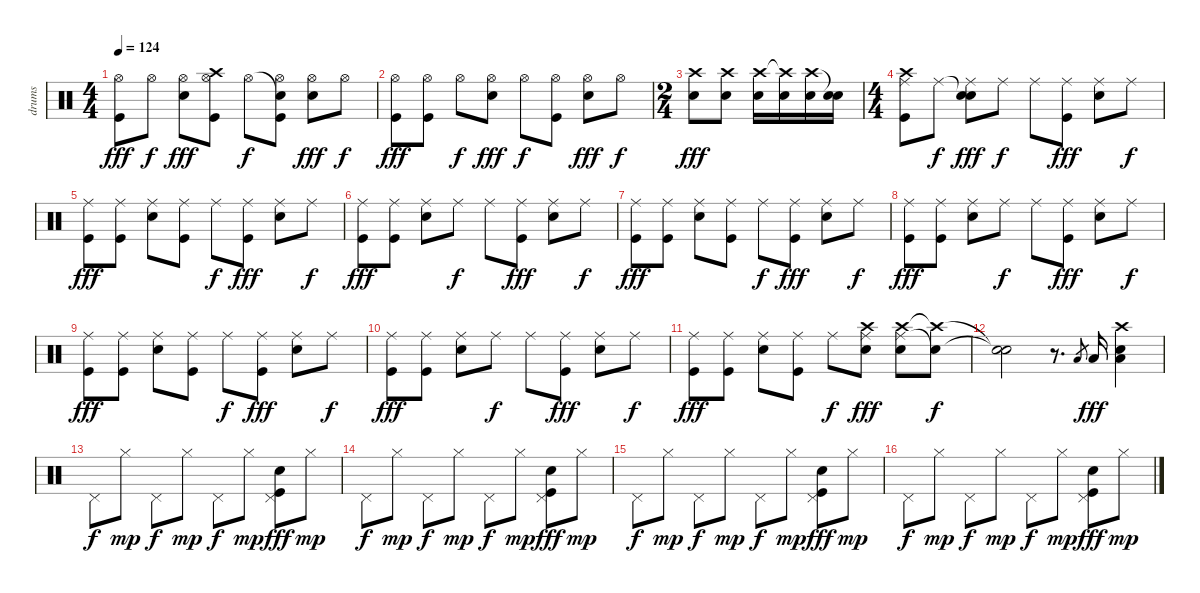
\track ("drums" "drums") {instrument percussion}
\staff {score}
\articulation defaults
\ts (4 4)
\tempo 124
\clef neutral
\ks c
("Hi-Hat (open)" "Kick (hit)").8{dy fff} "Hi-Hat (open)".8{dy f} ("Hi-Hat (open)" "Snare (hit) 2").8{dy fff} ("Crash high (hit)" "Hi-Hat (open)" "Kick (hit)").8 "Hi-Hat (open)".8{dy f} ("Snare (hit)"{t} "Hi-Hat (open)" "Kick (hit)").8 ("Hi-Hat (open)" "Snare (hit) 2").8{dy fff} "Hi-Hat (open)".8{dy f} |
("Hi-Hat (open)" "Kick (hit)").8{dy fff} ("Hi-Hat (open)" "Kick (hit)").8 "Hi-Hat (open)".8{dy f} ("Hi-Hat (open)" "Snare (hit) 2").8{dy fff} "Hi-Hat (open)".8{dy f} ("Hi-Hat (open)" "Kick (hit)").8 ("Hi-Hat (open)" "Snare (hit) 2").8{dy fff} "Hi-Hat (open)".8{dy f} |
\ts (2 4)
("Crash high (hit)" "Snare (hit) 2").8{dy fff} ("Crash high (hit)" "Snare (hit) 2").8 ("Crash high (hit)" "Snare (hit) 2").16 ("Crash high (hit)"{t} "Snare (hit) 2").16 ("Crash high (hit)" "Snare (hit) 2").16 ("Snare (hit)"{t} "Snare (hit) 2").16 |
\ts (4 4)
("Crash high (hit)" "Ride (middle)" "Kick (hit)").8 "Ride (middle)".8{dy f} ("Snare (hit)"{t} "Ride (middle)" "Snare (hit) 2").8{dy fff} "Ride (middle)".8{dy f} "Ride (middle)".8 ("Ride (middle)" "Kick (hit)").8{dy fff} ("Ride (middle)" "Snare (hit) 2").8 "Ride (middle)".8{dy f} |
("Ride (middle)" "Kick (hit)").8{dy fff} ("Ride (middle)" "Kick (hit)").8 ("Ride (middle)" "Snare (hit) 2").8 ("Ride (middle)" "Kick (hit)").8 "Ride (middle)".8{dy f} ("Ride (middle)" "Kick (hit)").8{dy fff} ("Ride (middle)" "Snare (hit) 2").8 "Ride (middle)".8{dy f} |
("Ride (middle)" "Kick (hit)").8{dy fff} ("Ride (middle)" "Kick (hit)").8 ("Ride (middle)" "Snare (hit) 2").8 "Ride (middle)".8{dy f} "Ride (middle)".8 ("Ride (middle)" "Kick (hit)").8{dy fff} ("Ride (middle)" "Snare (hit) 2").8 "Ride (middle)".8{dy f} |
("Ride (middle)" "Kick (hit)").8{dy fff} ("Ride (middle)" "Kick (hit)").8 ("Ride (middle)" "Snare (hit) 2").8 ("Ride (middle)" "Kick (hit)").8 "Ride (middle)".8{dy f} ("Ride (middle)" "Kick (hit)").8{dy fff} ("Ride (middle)" "Snare (hit) 2").8 "Ride (middle)".8{dy f} |
("Ride (middle)" "Kick (hit)").8{dy fff} ("Ride (middle)" "Kick (hit)").8 ("Ride (middle)" "Snare (hit) 2").8 "Ride (middle)".8{dy f} "Ride (middle)".8 ("Ride (middle)" "Kick (hit)").8{dy fff} ("Ride (middle)" "Snare (hit) 2").8 "Ride (middle)".8{dy f} |
("Ride (middle)" "Kick (hit)").8{dy fff} ("Ride (middle)" "Kick (hit)").8 ("Ride (middle)" "Snare (hit) 2").8 ("Ride (middle)" "Kick (hit)").8 "Ride (middle)".8{dy f} ("Ride (middle)" "Kick (hit)").8{dy fff} ("Ride (middle)" "Snare (hit) 2").8 "Ride (middle)".8{dy f} |
("Ride (middle)" "Kick (hit)").8{dy fff} ("Ride (middle)" "Kick (hit)").8 ("Ride (middle)" "Snare (hit) 2").8 "Ride (middle)".8{dy f} "Ride (middle)".8 ("Ride (middle)" "Kick (hit)").8{dy fff} ("Ride (middle)" "Snare (hit) 2").8 "Ride (middle)".8{dy f} |
("Ride (middle)" "Kick (hit)").8{dy fff} ("Ride (middle)" "Kick (hit)").8 ("Ride (middle)" "Snare (hit) 2").8 ("Ride (middle)" "Kick (hit)").8 "Ride (middle)".8{dy f} ("Crash high (hit)" "Ride (middle)" "Snare (hit) 2").8{dy fff} ("Crash high (hit)" "Ride (middle)" "Snare (hit) 2").8 ("Crash high (hit)"{t} "Snare (hit) 2"{t}).8{dy f} |
("Snare (hit)"{t} "Snare (hit)"{t}).2 r.8{d} "Low Tom (hit)".8{gr} "Low Tom (hit)".16{dy fff} ("Snare (hit) 2" "Low Tom (hit)" "Crash high (hit)").4 |
"Pedal Hi-Hat (hit)".8{dy f} "Hi-Hat (closed)".8{dy mp} "Pedal Hi-Hat (hit)".8{dy f} "Hi-Hat (closed)".8{dy mp} "Pedal Hi-Hat (hit)".8{dy f} "Hi-Hat (closed)".8{dy mp} ("Pedal Hi-Hat (hit)" "Snare (hit) 2" "Kick (hit)").8{dy fff} "Hi-Hat (closed)".8{dy mp} |
"Pedal Hi-Hat (hit)".8{dy f} "Hi-Hat (closed)".8{dy mp} "Pedal Hi-Hat (hit)".8{dy f} "Hi-Hat (closed)".8{dy mp} "Pedal Hi-Hat (hit)".8{dy f} "Hi-Hat (closed)".8{dy mp} ("Pedal Hi-Hat (hit)" "Snare (hit) 2" "Kick (hit)").8{dy fff} "Hi-Hat (closed)".8{dy mp} |
"Pedal Hi-Hat (hit)".8{dy f} "Hi-Hat (closed)".8{dy mp} "Pedal Hi-Hat (hit)".8{dy f} "Hi-Hat (closed)".8{dy mp} "Pedal Hi-Hat (hit)".8{dy f} "Hi-Hat (closed)".8{dy mp} ("Pedal Hi-Hat (hit)" "Snare (hit) 2" "Kick (hit)").8{dy fff} "Hi-Hat (closed)".8{dy mp} |
"Pedal Hi-Hat (hit)".8{dy f} "Hi-Hat (closed)".8{dy mp} "Pedal Hi-Hat (hit)".8{dy f} "Hi-Hat (closed)".8{dy mp} "Pedal Hi-Hat (hit)".8{dy f} "Hi-Hat (closed)".8{dy mp} ("Pedal Hi-Hat (hit)" "Snare (hit) 2" "Kick (hit)").8{dy fff} "Hi-Hat (closed)".8{dy mp}
